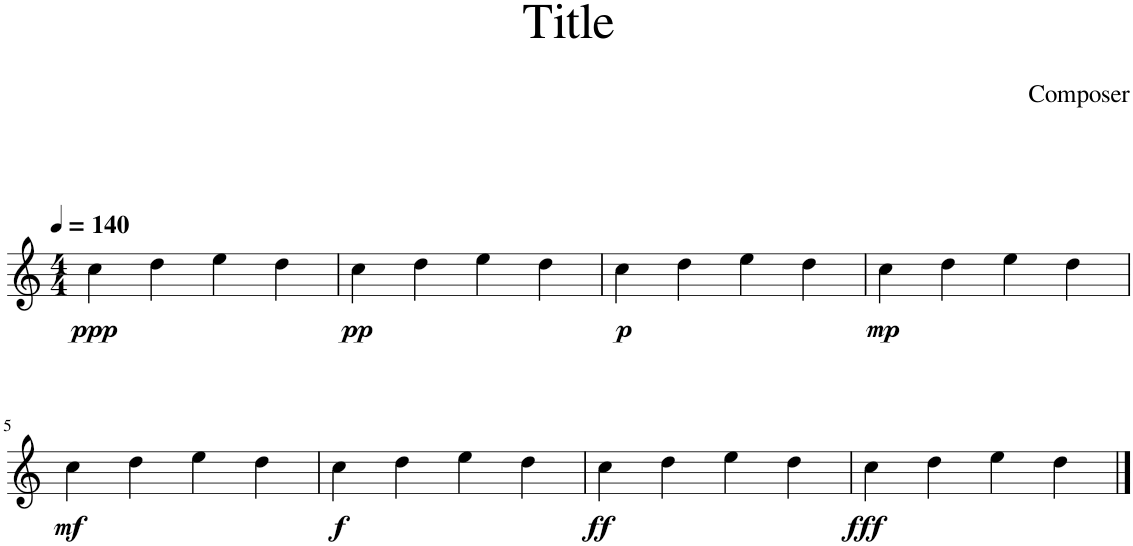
**kern	**dynam
*part1	*part1
*staff1	*staff1
*I"Piano	*
*I'Pno.	*
*clefG2	*
*k[]	*
*M4/4	*
*MM140	*
=1	=1
!	!LO:DY:b
4cc\	ppp
4dd\	.
4ee\	.
4dd\	.
=2	=2
!	!LO:DY:b
4cc\	pp
4dd\	.
4ee\	.
4dd\	.
=3	=3
!	!LO:DY:b
4cc\	p
4dd\	.
4ee\	.
4dd\	.
=4	=4
!	!LO:DY:b
4cc\	mp
4dd\	.
4ee\	.
4dd\	.
!!LO:LB:g=z
=5	=5
!	!LO:DY:b
4cc\	mf
4dd\	.
4ee\	.
4dd\	.
=6	=6
!	!LO:DY:b
4cc\	f
4dd\	.
4ee\	.
4dd\	.
=7	=7
!	!LO:DY:b
4cc\	ff
4dd\	.
4ee\	.
4dd\	.
=8	=8
!	!LO:DY:b
4cc\	fff
4dd\	.
4ee\	.
4dd\	.
==	==
*-	*-
